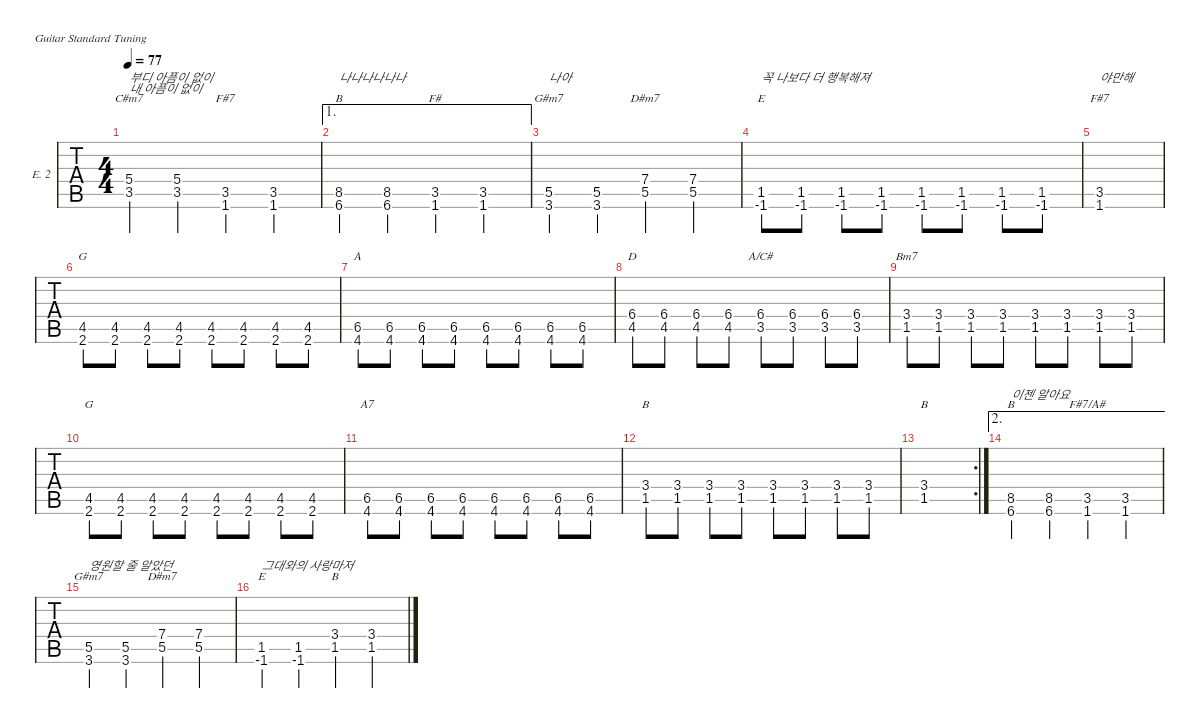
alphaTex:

\defaultSystemsLayout 4
\hideDynamics
\bracketExtendMode nobrackets
\firstSystemTrackNameOrientation horizontal
\track ("Clean Guitar" "E. 2") {defaultSystemsLayout 4 instrument electricguitarclean}
\staff {tabs}
\tuning (E4 B3 G3 D3 A2 E2)
\chord ("B" x x x x 9 7) {firstfret 7 showdiagram false showfingering false}
\chord ("G#m7" x x x x 6 4) {firstfret 4 showdiagram false showfingering false}
\chord ("D#m7" x x x 8 6 x) {firstfret 6 showdiagram false showfingering false}
\chord ("E" x x x x 2 0) {showdiagram false showfingering false}
\chord ("C#m7" x x x 6 4 x) {firstfret 4 showdiagram false showfingering false}
\chord ("F#7" x x x x 4 2) {showdiagram false showfingering false}
\chord ("F#7/A#" x x x x 4 2) {showdiagram false showfingering false}
\chord ("B" x x x 4 2 x) {showdiagram false showfingering false}
\chord ("F#" x x x x 4 2) {showdiagram false showfingering false}
\chord ("G" x x x x 5 3) {showdiagram false showfingering false}
\chord ("A" x x x x 7 5) {firstfret 5 showdiagram false showfingering false}
\chord ("D" x x x 7 5 x) {firstfret 5 showdiagram false showfingering false}
\chord ("" x x x 7 5 x) {firstfret 5 showdiagram false showfingering false}
\chord ("A/C#" x x x 7 4 x) {firstfret 4 showdiagram false showfingering false}
\chord ("Bm7" x x x 4 2 x) {showdiagram false showfingering false}
\chord ("A7" x x x x 7 5) {firstfret 5 showdiagram false showfingering false}
\ts (4 4)
\tempo 77
\clef g2
\ks c
(3.5 5.4).4{ch "C#m7" txt "부디 아픔이 없이\n내 아픔이 없이" dy mf} (3.5 5.4).4 (1.6 3.5).4{ch "F#7"} (1.6 3.5).4 |
\ae 1
(6.6{acc #} 8.5).4{ch "B" txt "나나나나나나"} (6.6{acc #} 8.5).4 (1.6 3.5).4{ch "F#"} (1.6 3.5).4 |
(3.6 5.5).4{ch "G#m7" txt "나아"} (3.6 5.5).4 (5.5 7.4).4{ch "D#m7"} (5.5 7.4).4 |
(-1.6{acc #} 1.5{acc #}).8{ch "E" txt "꼭 나보다 더 행복해져"} (-1.6{acc #} 1.5{acc #}).8 (-1.6{acc #} 1.5{acc #}).8 (-1.6{acc #} 1.5{acc #}).8 (-1.6{acc #} 1.5{acc #}).8 (-1.6{acc #} 1.5{acc #}).8 (-1.6{acc #} 1.5{acc #}).8 (-1.6{acc #} 1.5{acc #}).8 |
(1.6 3.5).1{ch "F#7" txt "야만해"} |
(2.6{acc #} 4.5{acc #}).8{ch "G"} (2.6{acc #} 4.5{acc #}).8 (2.6{acc #} 4.5{acc #}).8 (2.6{acc #} 4.5{acc #}).8 (2.6{acc #} 4.5{acc #}).8 (2.6{acc #} 4.5{acc #}).8 (2.6{acc #} 4.5{acc #}).8 (2.6{acc #} 4.5{acc #}).8 |
(4.6{acc #} 6.5{acc #}).8{ch "A"} (4.6{acc #} 6.5{acc #}).8 (4.6{acc #} 6.5{acc #}).8 (4.6{acc #} 6.5{acc #}).8 (4.6{acc #} 6.5{acc #}).8 (4.6{acc #} 6.5{acc #}).8 (4.6{acc #} 6.5{acc #}).8 (4.6{acc #} 6.5{acc #}).8 |
(4.5{acc #} 6.4{acc #}).8{ch "D"} (4.5{acc #} 6.4{acc #}).8 (4.5{acc #} 6.4{acc #}).8 (4.5{acc #} 6.4{acc #}).8{ch ""} (3.5 6.4{acc #}).8{ch "A/C#"} (3.5 6.4{acc #}).8 (3.5 6.4{acc #}).8 (6.4{acc #} 3.5).8 |
(1.5{acc #} 3.4).8{ch "Bm7"} (1.5{acc #} 3.4).8 (1.5{acc #} 3.4).8 (1.5{acc #} 3.4).8 (1.5{acc #} 3.4).8 (1.5{acc #} 3.4).8 (1.5{acc #} 3.4).8 (1.5{acc #} 3.4).8 |
(2.6{acc #} 4.5{acc #}).8{ch "G"} (2.6{acc #} 4.5{acc #}).8 (2.6{acc #} 4.5{acc #}).8 (2.6{acc #} 4.5{acc #}).8 (2.6{acc #} 4.5{acc #}).8 (2.6{acc #} 4.5{acc #}).8 (2.6{acc #} 4.5{acc #}).8 (2.6{acc #} 4.5{acc #}).8 |
(4.6{acc #} 6.5{acc #}).8{ch "A7"} (4.6{acc #} 6.5{acc #}).8 (4.6{acc #} 6.5{acc #}).8 (4.6{acc #} 6.5{acc #}).8 (4.6{acc #} 6.5{acc #}).8 (4.6{acc #} 6.5{acc #}).8 (4.6{acc #} 6.5{acc #}).8 (4.6{acc #} 6.5{acc #}).8 |
(1.5{acc #} 3.4).8{ch "B"} (1.5{acc #} 3.4).8 (1.5{acc #} 3.4).8 (1.5{acc #} 3.4).8 (1.5{acc #} 3.4).8 (1.5{acc #} 3.4).8 (1.5{acc #} 3.4).8 (1.5{acc #} 3.4).8 |
\rc 2
(1.5{acc #} 3.4).1{ch "B"} |
\ae 2
(6.6{acc #} 8.5).4{ch "B" txt "이젠 알아요"} (6.6{acc #} 8.5).4 (1.6 3.5).4{ch "F#7/A#"} (1.6 3.5).4 |
(3.6 5.5).4{ch "G#m7" txt "영원할 줄 알았던"} (3.6 5.5).4 (5.5 7.4).4{ch "D#m7"} (5.5 7.4).4 |
(1.5{acc #} -1.6{acc #}).4{ch "E" txt "그대와의 사랑마저"} (-1.6{acc #} 1.5{acc #}).4 (1.5{acc #} 3.4).4{ch "B"} (3.4 1.5{acc #}).4
